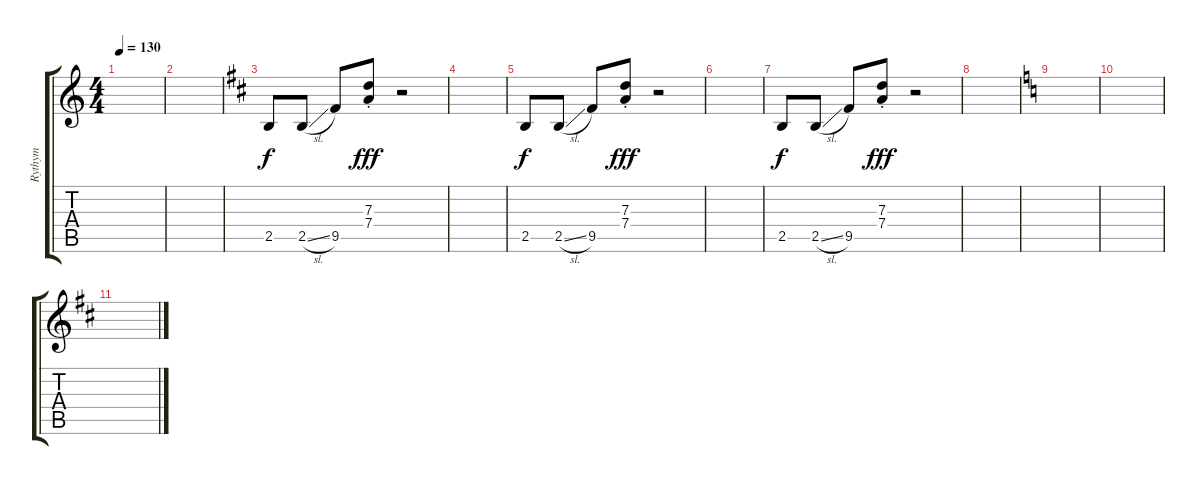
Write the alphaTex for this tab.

\track ("Rythym" "Rythym") {instrument overdrivenguitar}
\staff {score tabs}
\tuning (E4 B3 G3 D3 A2 E2) {hide}
\ts (4 4)
\tempo 130
\clef g2
\ks c
|
|
\ks d
2.5.8 2.5{sl}.8 9.5.8 (7.3 7.4{st}).8{dy fff} r.2 |
|
2.5.8{dy f} 2.5{sl}.8 9.5.8 (7.3 7.4{st}).8{dy fff} r.2 |
|
2.5.8{dy f} 2.5{sl}.8 9.5.8 (7.3 7.4{st}).8{dy fff} r.2 |
|
\ks c
|
|
\ks d
